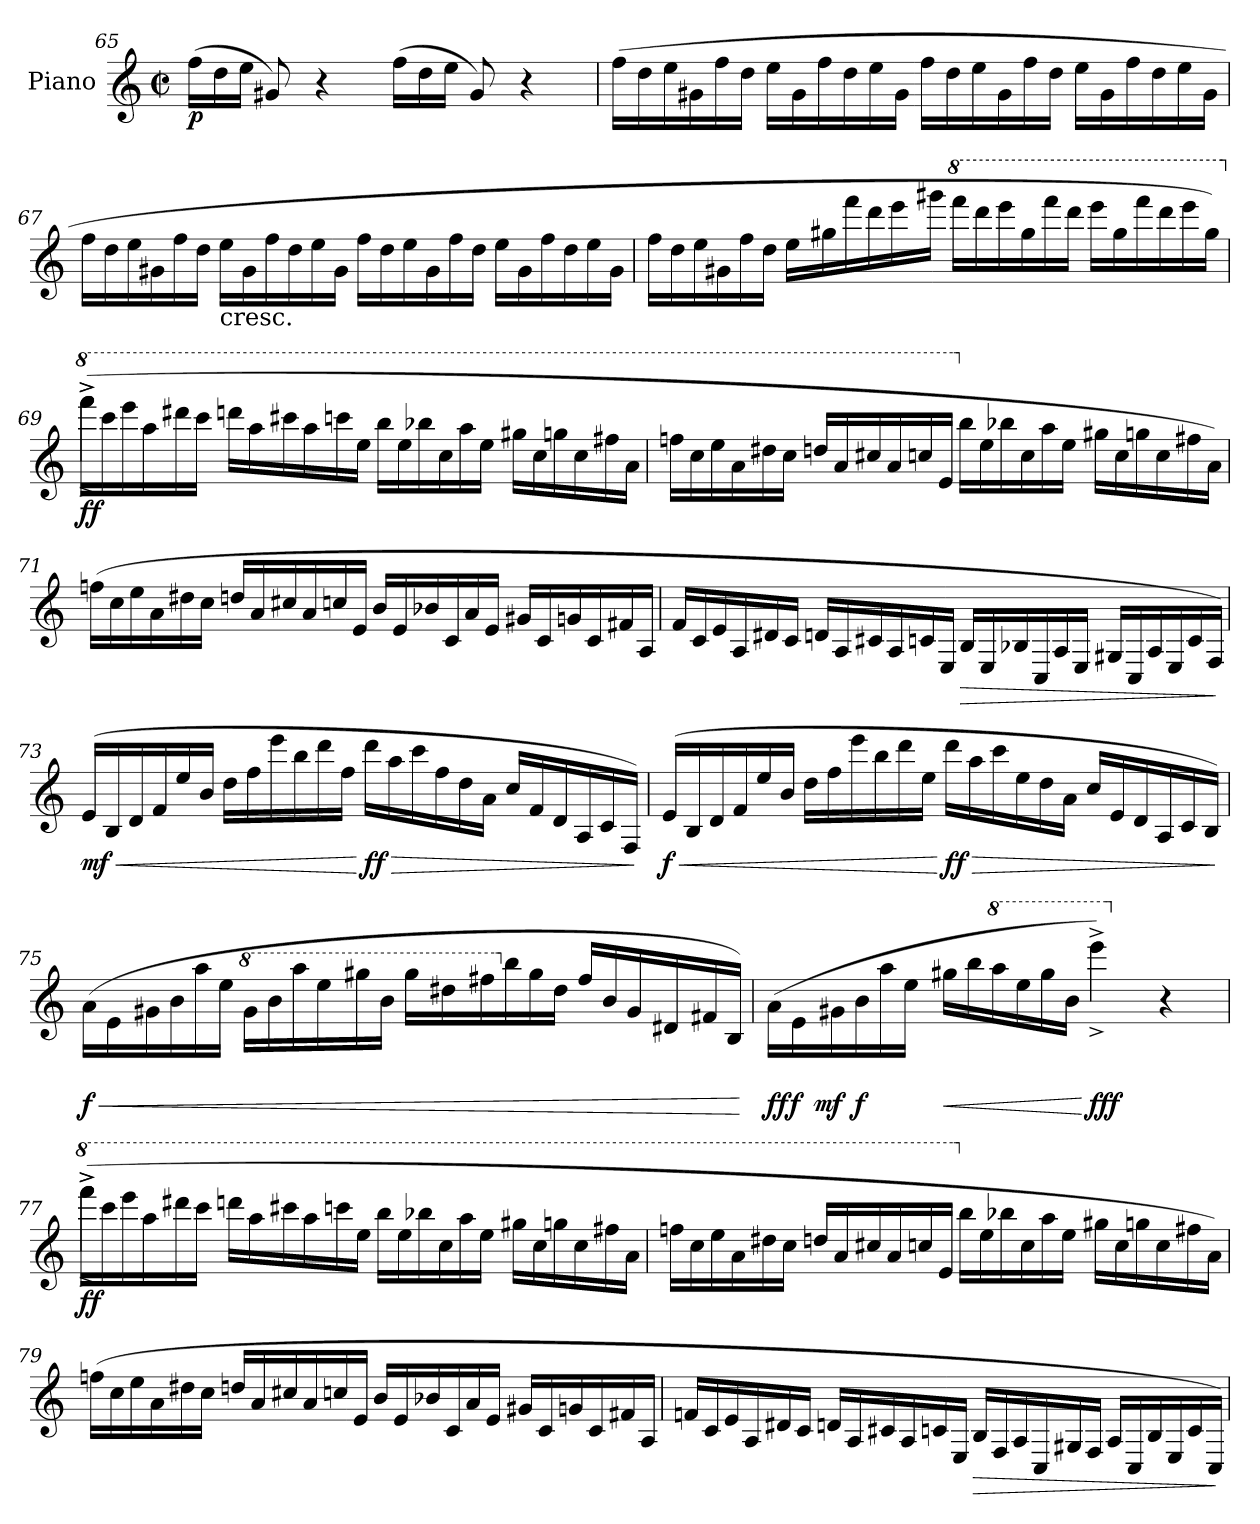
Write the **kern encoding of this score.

**kern	**dynam
*part1	*part1
*staff1	*staff1
*I"Piano	*
*I'Pno.	*
*clefG2	*
*k[]	*
*M2/2	*
*met(c|)	*
*MM110	*
*Xtuplet	*
=65	=65
!	!LO:DY:b
(>24ff\LL	p
24dd\	.
*MM100	*
24ee\JJ	.
*MM90	*
8g#X/)	.
4r	.
*MM100	*
(>24ff\LL	.
24dd\	.
*MM90	*
24ee\JJ	.
*MM80	*
8g#/)	.
4r	.
=66	=66
*MM80	*
(>24ff\LL	.
24dd\	.
24ee\	.
*MM90	*
24g#X\	.
24ff\	.
24dd\JJ	.
*MM100	*
24ee\LL	.
24g#\	.
*MM110	*
24ff\	.
24dd\	.
24ee\	.
24g#\JJ	.
*MM115	*
24ff\LL	.
24dd\	.
24ee\	.
24g#\	.
24ff\	.
24dd\JJ	.
*MM120	*
24ee\LL	.
24g#\	.
24ff\	.
24dd\	.
24ee\	.
24g#\JJ	.
!!LO:LB:g=z
=67	=67
24ff\LL	.
24dd\	.
24ee\	.
24g#X\	.
24ff\	.
24dd\JJ	.
!LO:TX:b:t=cresc.	!
24ee\LL	.
24g#\	.
24ff\	.
24dd\	.
24ee\	.
24g#\JJ	.
24ff\LL	.
24dd\	.
24ee\	.
24g#\	.
24ff\	.
24dd\JJ	.
24ee\LL	.
24g#\	.
24ff\	.
24dd\	.
24ee\	.
24g#\JJ	.
=68	=68
24ff\LL	.
24dd\	.
24ee\	.
24g#X\	.
*MM116	*
24ff\	.
24dd\JJ	.
24ee\LL	.
24gg#X\	.
24fff\	.
24ddd\	.
24eee\	.
24ggg#X\JJ	.
*8va	*
*MM114	*
24ffff\LL	.
24dddd\	.
24eeee\	.
*MM108	*
24ggg#\	.
24ffff\	.
24dddd\JJ	.
*MM100	*
24eeee\LL	.
24ggg#\	.
24ffff\	.
*MM86	*
24dddd\	.
*MM66	*
24eeee\	.
*MM56	*
24ggg#\JJ)	.
!!LO:PB:g=z
=69	=69
*X8va	*
*8va	*
*MM74	*
*^	*
*	*^	*
!	!	!	!LO:DY:b
(>24ffff^\LL	4ffff^\	4ffff^\	ff
*MM90	*	*	*
24cccc\	.	.	.
*MM110	*	*	*
24eeee\	.	.	.
24aaa\	.	.	.
24dddd#X\	.	.	.
24cccc\JJ	.	.	.
*MM115	*	*	*
24ddddn\LL	2.ryy	2.ryy	.
24aaa\	.	.	.
24cccc#X\	.	.	.
24aaa\	.	.	.
*MM118	*	*	*
24ccccn\	.	.	.
24eee\JJ	.	.	.
24bbb\LL	.	.	.
24eee\	.	.	.
24bbb-X\	.	.	.
*MM120	*	*	*
24ccc\	.	.	.
24aaa\	.	.	.
24eee\JJ	.	.	.
24ggg#X\LL	.	.	.
24ccc\	.	.	.
24gggn\	.	.	.
24ccc\	.	.	.
24fff#X\	.	.	.
24aa\JJ	.	.	.
*v	*v	*v	*
=70	=70
24fffn\LL	.
24ccc\	.
24eee\	.
24aa\	.
24ddd#X\	.
24ccc\JJ	.
24dddn/LL	.
24aa/	.
24ccc#X/	.
24aa/	.
24cccn/	.
24ee/JJ	.
*X8va	*
24bb\LL	.
24ee\	.
24bb-X\	.
24cc\	.
24aa\	.
24ee\JJ	.
24gg#X\LL	.
24cc\	.
24ggn\	.
24cc\	.
24ff#X\	.
24a\JJ)	.
!!LO:LB:g=z
=71	=71
(>24ffn\LL	.
24cc\	.
24ee\	.
24a\	.
24dd#X\	.
24cc\JJ	.
24ddn/LL	.
24a/	.
24cc#X/	.
24a/	.
24ccn/	.
24e/JJ	.
24b/LL	.
24e/	.
24b-X/	.
24c/	.
24a/	.
24e/JJ	.
24g#X/LL	.
24c/	.
24gn/	.
24c/	.
24f#X/	.
24A/JJ	.
=72	=72
24f/LL	.
24c/	.
24e/	.
24A/	.
24d#X/	.
24c/JJ	.
24dn/LL	.
24A/	.
24c#X/	.
24A/	.
24cn/	.
24E/JJ	.
!	!LO:HP:b
24B/LL	>
24E/	.
24B-X/	.
24C/	.
24A/	.
24E/JJ	.
24G#X/LL	.
24C/	.
24A/	.
24E/	.
24c/	.
24F/JJ)	.
.	]
!!LO:LB:g=z
=73	=73
!	!LO:HP:b
!	!LO:DY:n=1:b
(>24e/LL	< mf
24B/	.
24d/	.
24f/	.
24ee/	.
24b/JJ	.
24dd\LL	.
24ff\	.
24eee\	.
24bb\	.
24ddd\	.
24ff\JJ	.
!	!LO:HP:n=1:b
!	!LO:DY:n=2:b
24ddd\LL	[ > ff
24aa\	.
24ccc\	.
24ff\	.
24dd\	.
24a\JJ	.
24cc/LL	.
24f/	.
24d/	.
24A/	.
24c/	.
24F/JJ)	.
.	]
=74	=74
!	!LO:HP:b
!	!LO:DY:n=1:b
(>24e/LL	< f
24B/	.
24d/	.
24f/	.
24ee/	.
24b/JJ	.
24dd\LL	.
24ff\	.
24eee\	.
24bb\	.
24ddd\	.
24ee\JJ	.
!	!LO:HP:n=1:b
!	!LO:DY:n=2:b
24ddd\LL	[ > ff
24aa\	.
24ccc\	.
24ee\	.
24dd\	.
24a\JJ	.
24cc/LL	.
24e/	.
24d/	.
24A/	.
24c/	.
24B/JJ)	.
.	]
!!LO:LB:g=z
=75	=75
!	!LO:HP:b
!	!LO:DY:n=1:b
(>24a\LL	< f
24e\	.
24g#X\	.
24b\	.
24aa\	.
24ee\JJ	.
*8va	*
24gg#\LL	.
24bb\	.
24aaa\	.
24eee\	.
24ggg#X\	.
24bb\JJ	.
24ggg#\LL	.
24ddd#X\	.
24fff#X\	.
*X8va	*
24bb\	.
24gg#\	.
24dd#\JJ	.
24ff#/LL	.
24b/	.
24g#/	.
24d#X/	.
24f#X/	.
24B/JJ)	.
.	[
=76	=76
*^	*
!	!	!LO:DY:b
(>24a\LL	2ryy	ff
!	!	!LO:DY:b
24e\	.	f
!	!	!LO:DY:b
24g#X\	.	mf
!	!	!LO:DY:b
24b\	.	f
24aa\	.	.
24ee\JJ	.	.
!	!	!LO:HP:b
24gg#X\LL	.	<
24bb\	.	.
*8va	*	*
24aaa\	.	.
24eee\	.	.
24ggg#\	.	.
24bb\JJ	.	.
!	!	!LO:DY:n=1:b
4eeee^\)	4eeee^\	[ fff
*X8va	*	*
4r	4ryy	.
*v	*v	*
!!LO:LB:g=z
=77	=77
*8va	*
*MM70	*
*^	*
*	*^	*
!	!	!	!LO:DY:b
(>24ffff^\LL	4ffff^\	4ffff^\	ff
*MM105	*	*	*
24cccc\	.	.	.
*MM110	*	*	*
24eeee\	.	.	.
*MM115	*	*	*
24aaa\	.	.	.
*MM120	*	*	*
24dddd#X\	.	.	.
24cccc\JJ	.	.	.
24ddddn\LL	2.ryy	2.ryy	.
24aaa\	.	.	.
24cccc#X\	.	.	.
24aaa\	.	.	.
24ccccn\	.	.	.
24eee\JJ	.	.	.
24bbb\LL	.	.	.
24eee\	.	.	.
24bbb-X\	.	.	.
24ccc\	.	.	.
24aaa\	.	.	.
24eee\JJ	.	.	.
24ggg#X\LL	.	.	.
24ccc\	.	.	.
24gggn\	.	.	.
24ccc\	.	.	.
24fff#X\	.	.	.
24aa\JJ	.	.	.
*v	*v	*v	*
=78	=78
24fffn\LL	.
24ccc\	.
24eee\	.
24aa\	.
24ddd#X\	.
24ccc\JJ	.
24dddn/LL	.
24aa/	.
24ccc#X/	.
24aa/	.
24cccn/	.
24ee/JJ	.
*X8va	*
24bb\LL	.
24ee\	.
24bb-X\	.
24cc\	.
24aa\	.
24ee\JJ	.
24gg#X\LL	.
24cc\	.
24ggn\	.
24cc\	.
24ff#X\	.
24a\JJ)	.
!!LO:LB:g=z
=79	=79
(>24ffn\LL	.
24cc\	.
24ee\	.
24a\	.
24dd#X\	.
24cc\JJ	.
24ddn/LL	.
24a/	.
24cc#X/	.
24a/	.
24ccn/	.
24e/JJ	.
24b/LL	.
24e/	.
24b-X/	.
24c/	.
24a/	.
24e/JJ	.
24g#X/LL	.
24c/	.
24gn/	.
24c/	.
24f#X/	.
24A/JJ	.
=80	=80
24fn/LL	.
24c/	.
24e/	.
24A/	.
24d#X/	.
24c/JJ	.
24dn/LL	.
24A/	.
24c#X/	.
24A/	.
24cn/	.
24E/JJ	.
!	!LO:HP:b
24B/LL	>
24F/	.
24A/	.
24C/	.
24G#X/	.
24F/JJ	.
24A/LL	.
24C/	.
24B/	.
24E/	.
24c/	.
24C/JJ)	.
.	]
=	=
*-	*-
